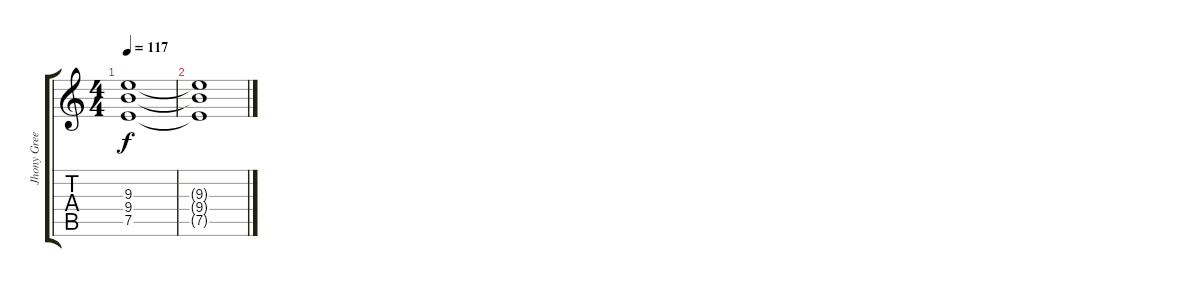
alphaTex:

\track ("Jhony Greenwood" "Jhony Gree") {instrument overdrivenguitar}
\staff {score tabs}
\tuning (E4 B3 G3 D3 A2 E2) {hide}
\ts (4 4)
\tempo 117
\clef g2
\ks c
(9.3 9.4 7.5).1{dy f} |
(9.3{t} 9.4{t} 7.5{t}).1
